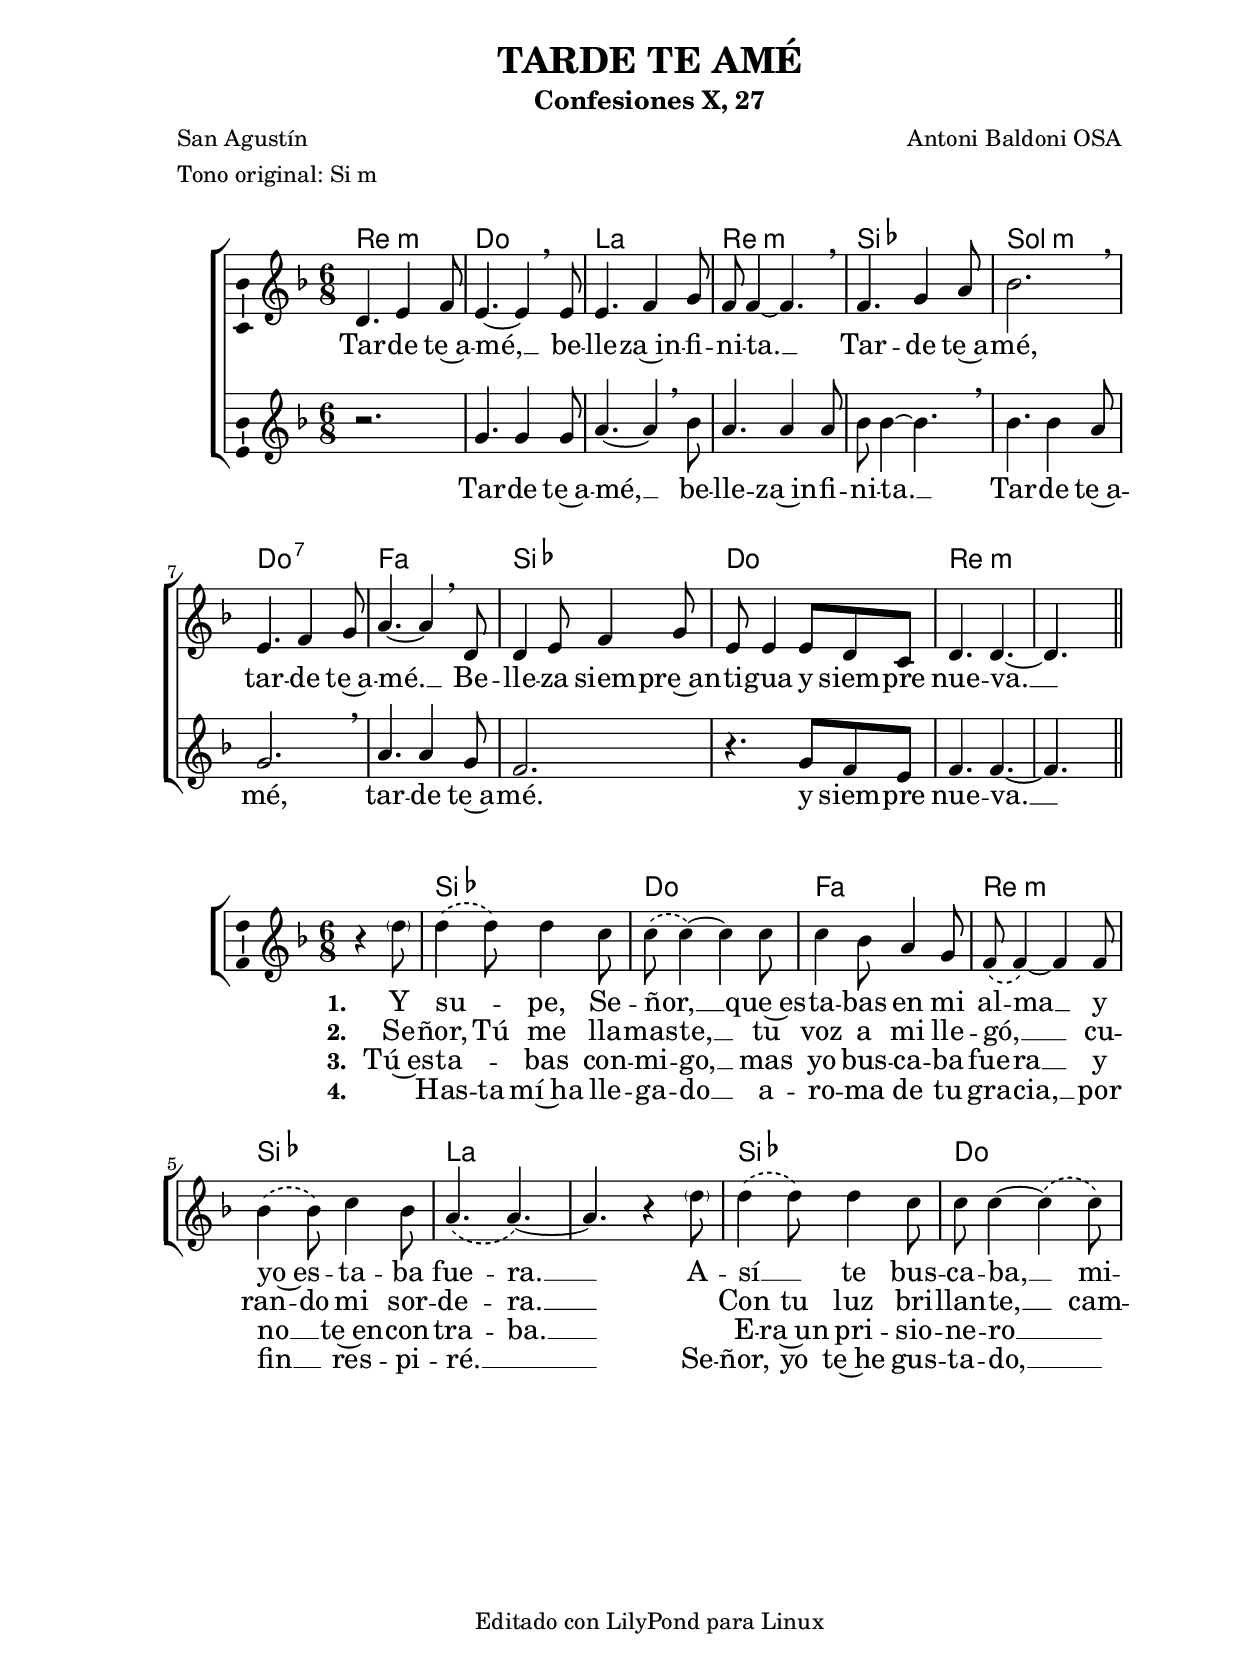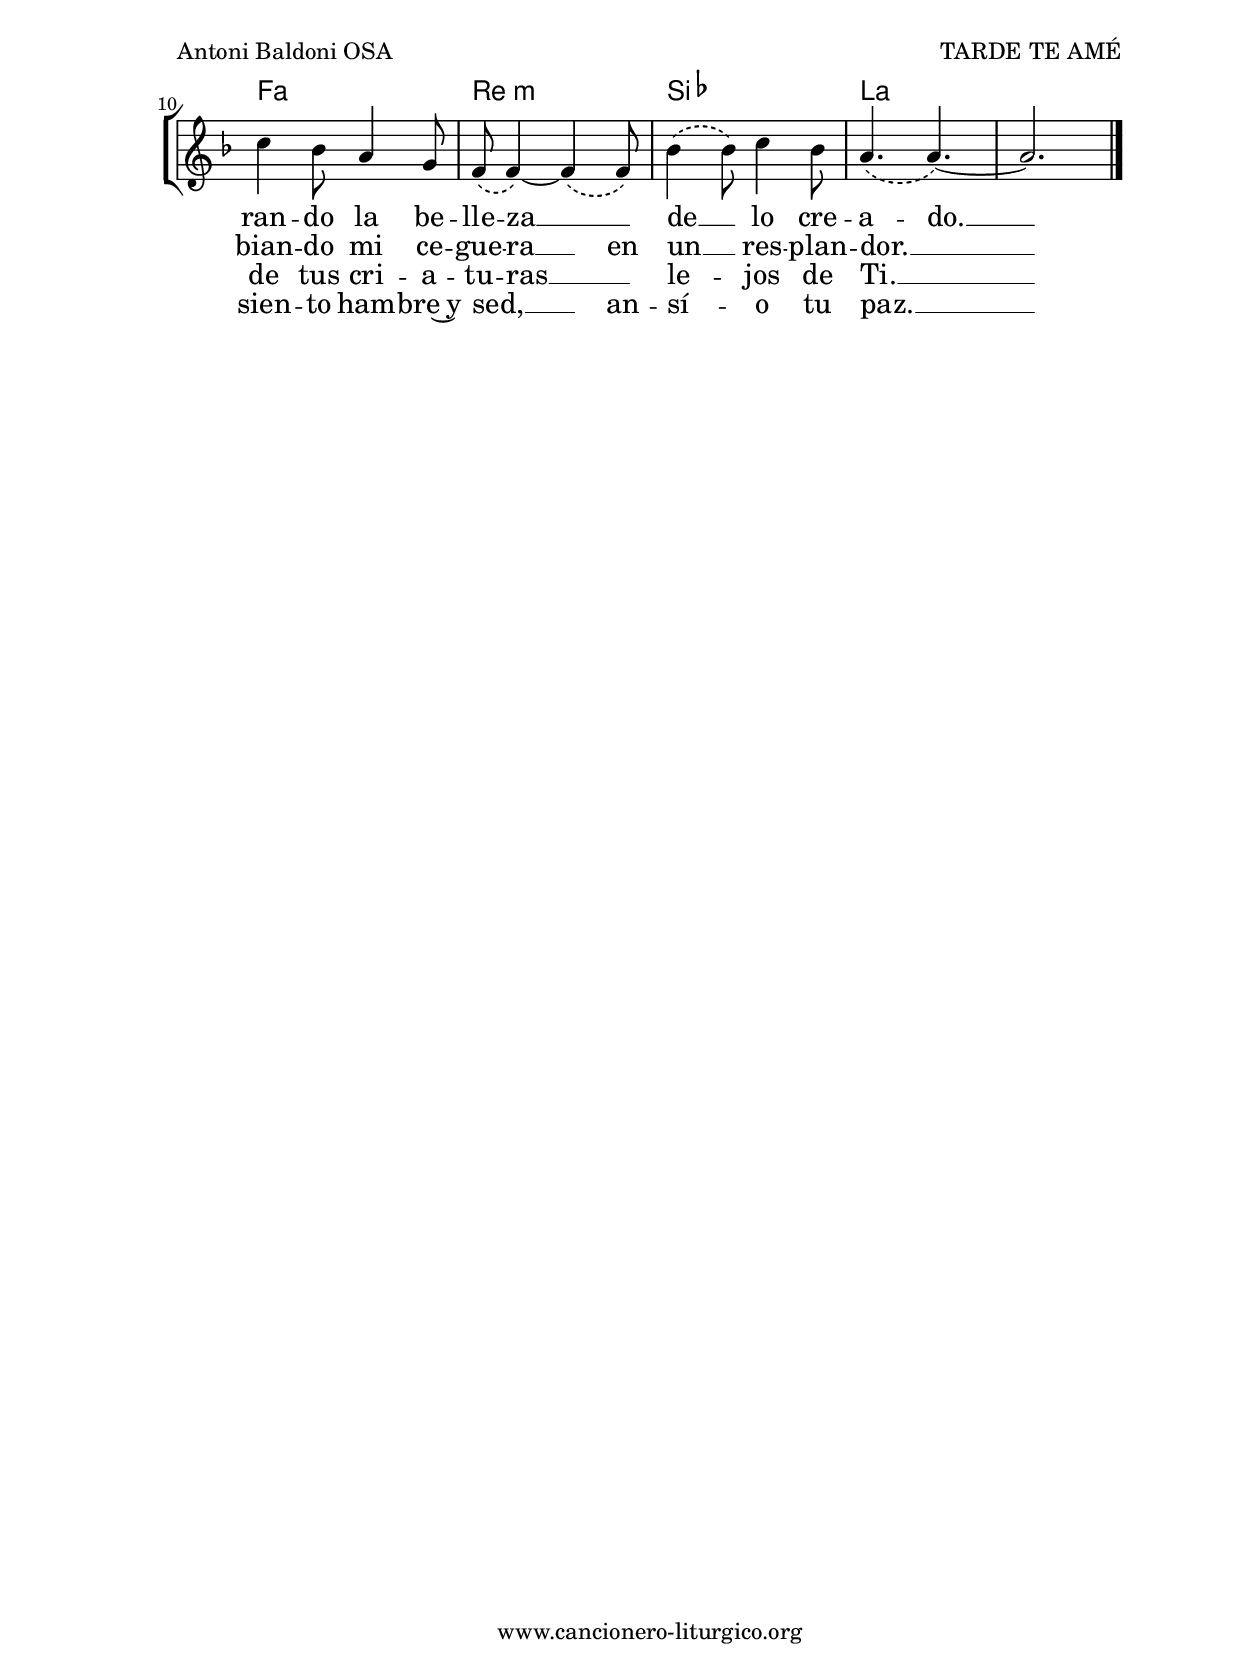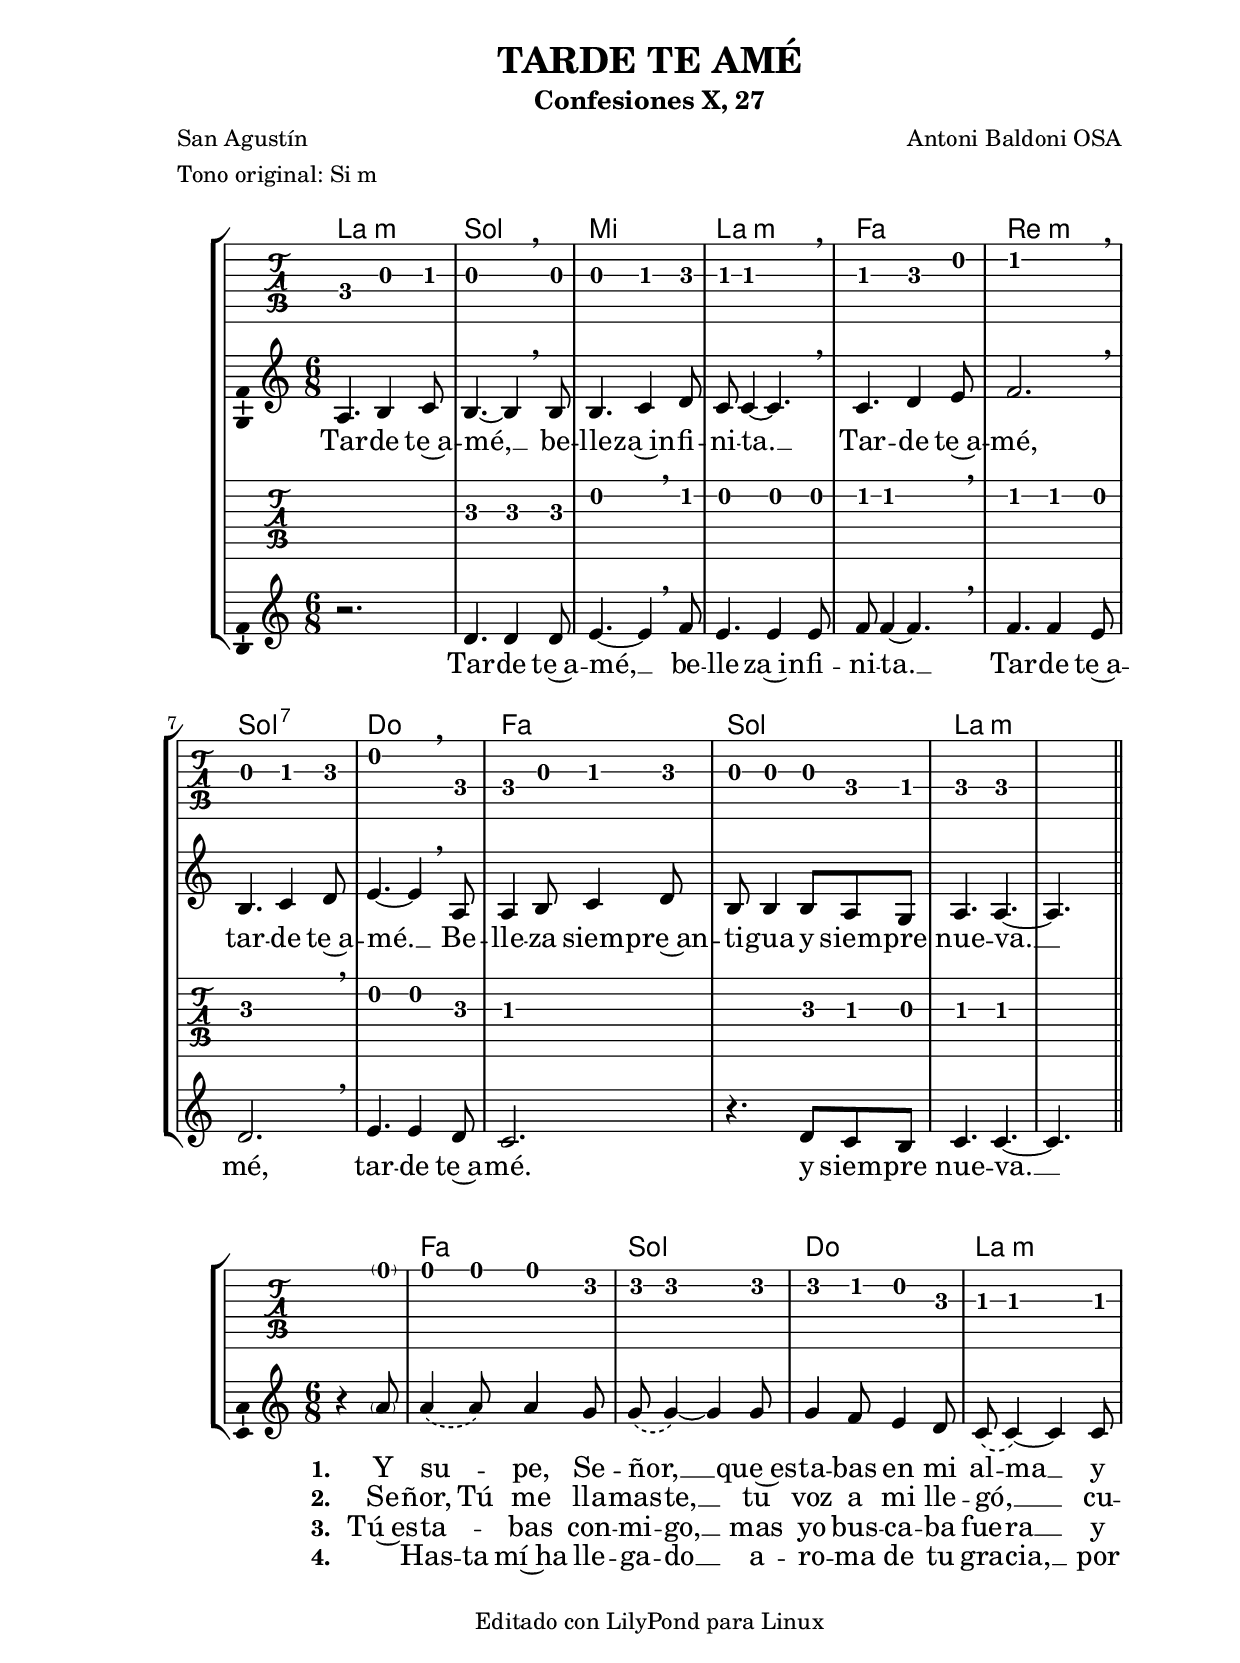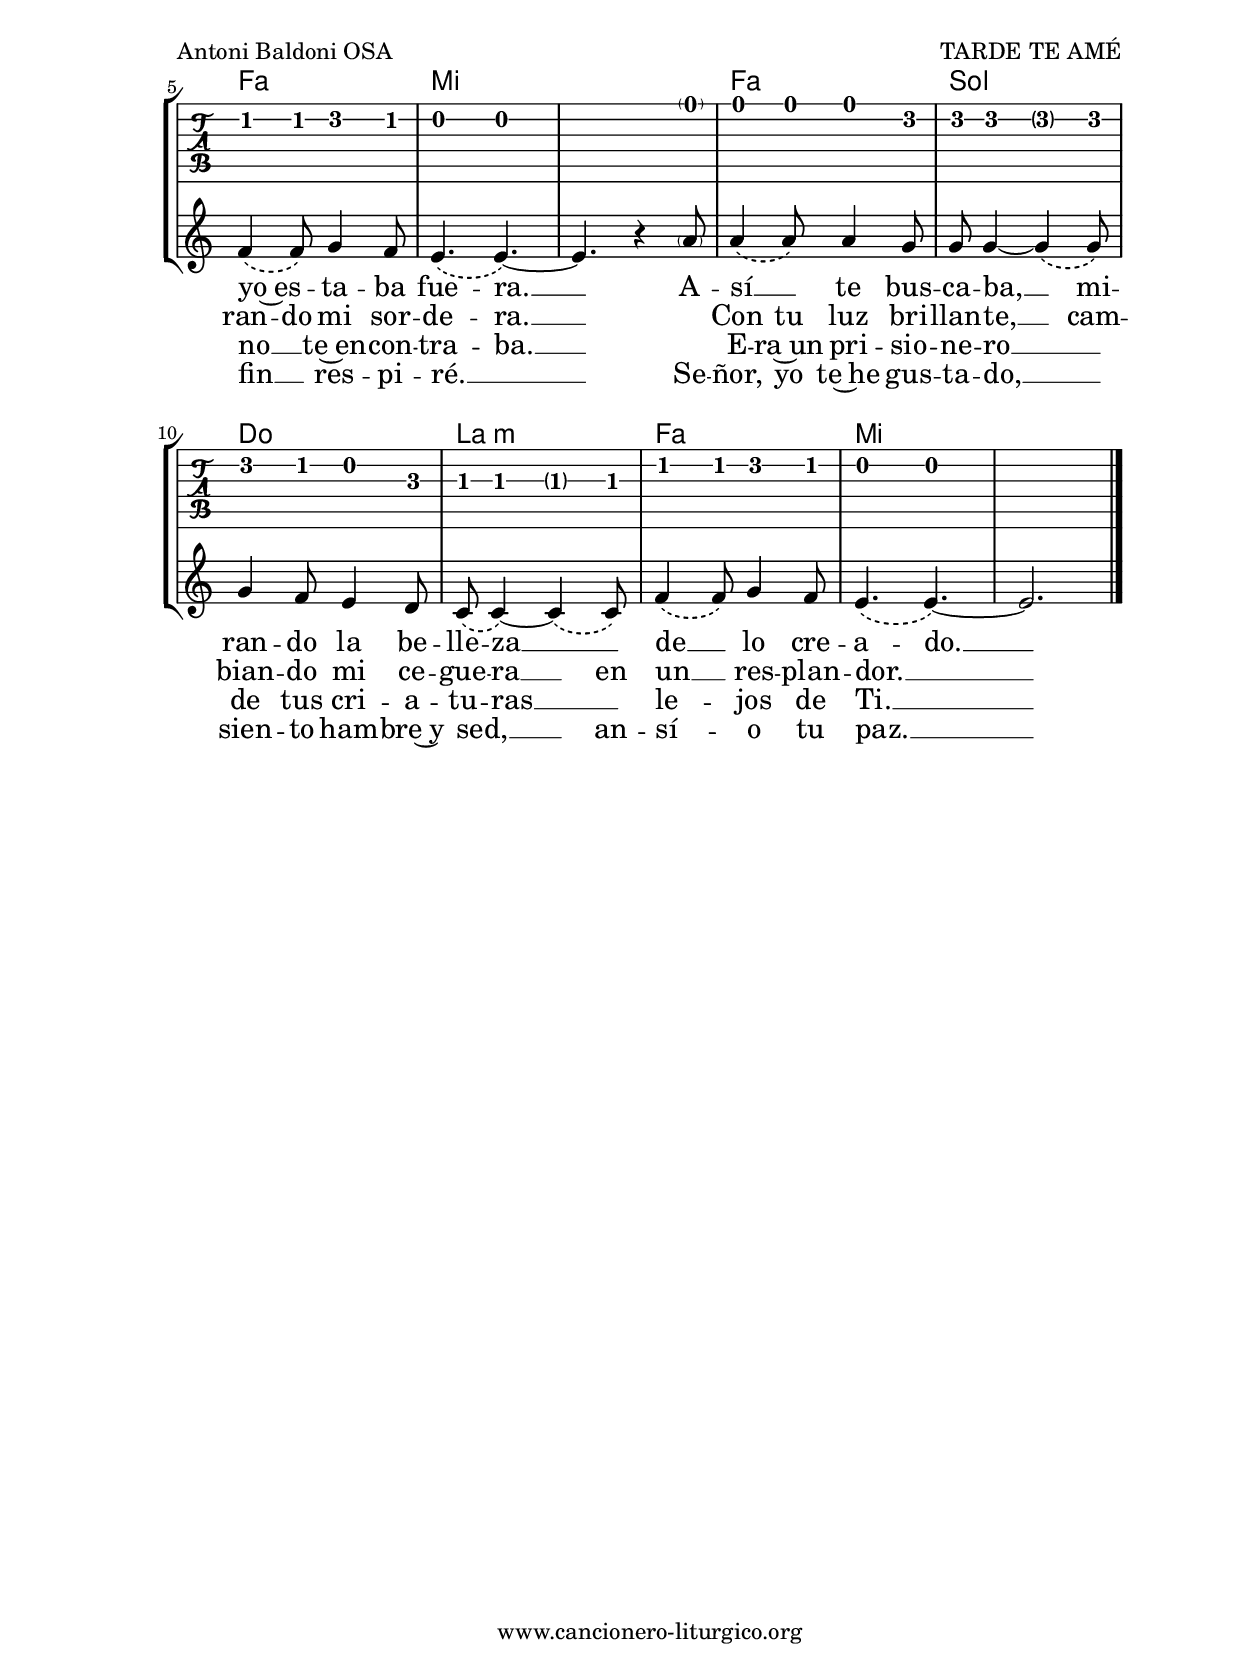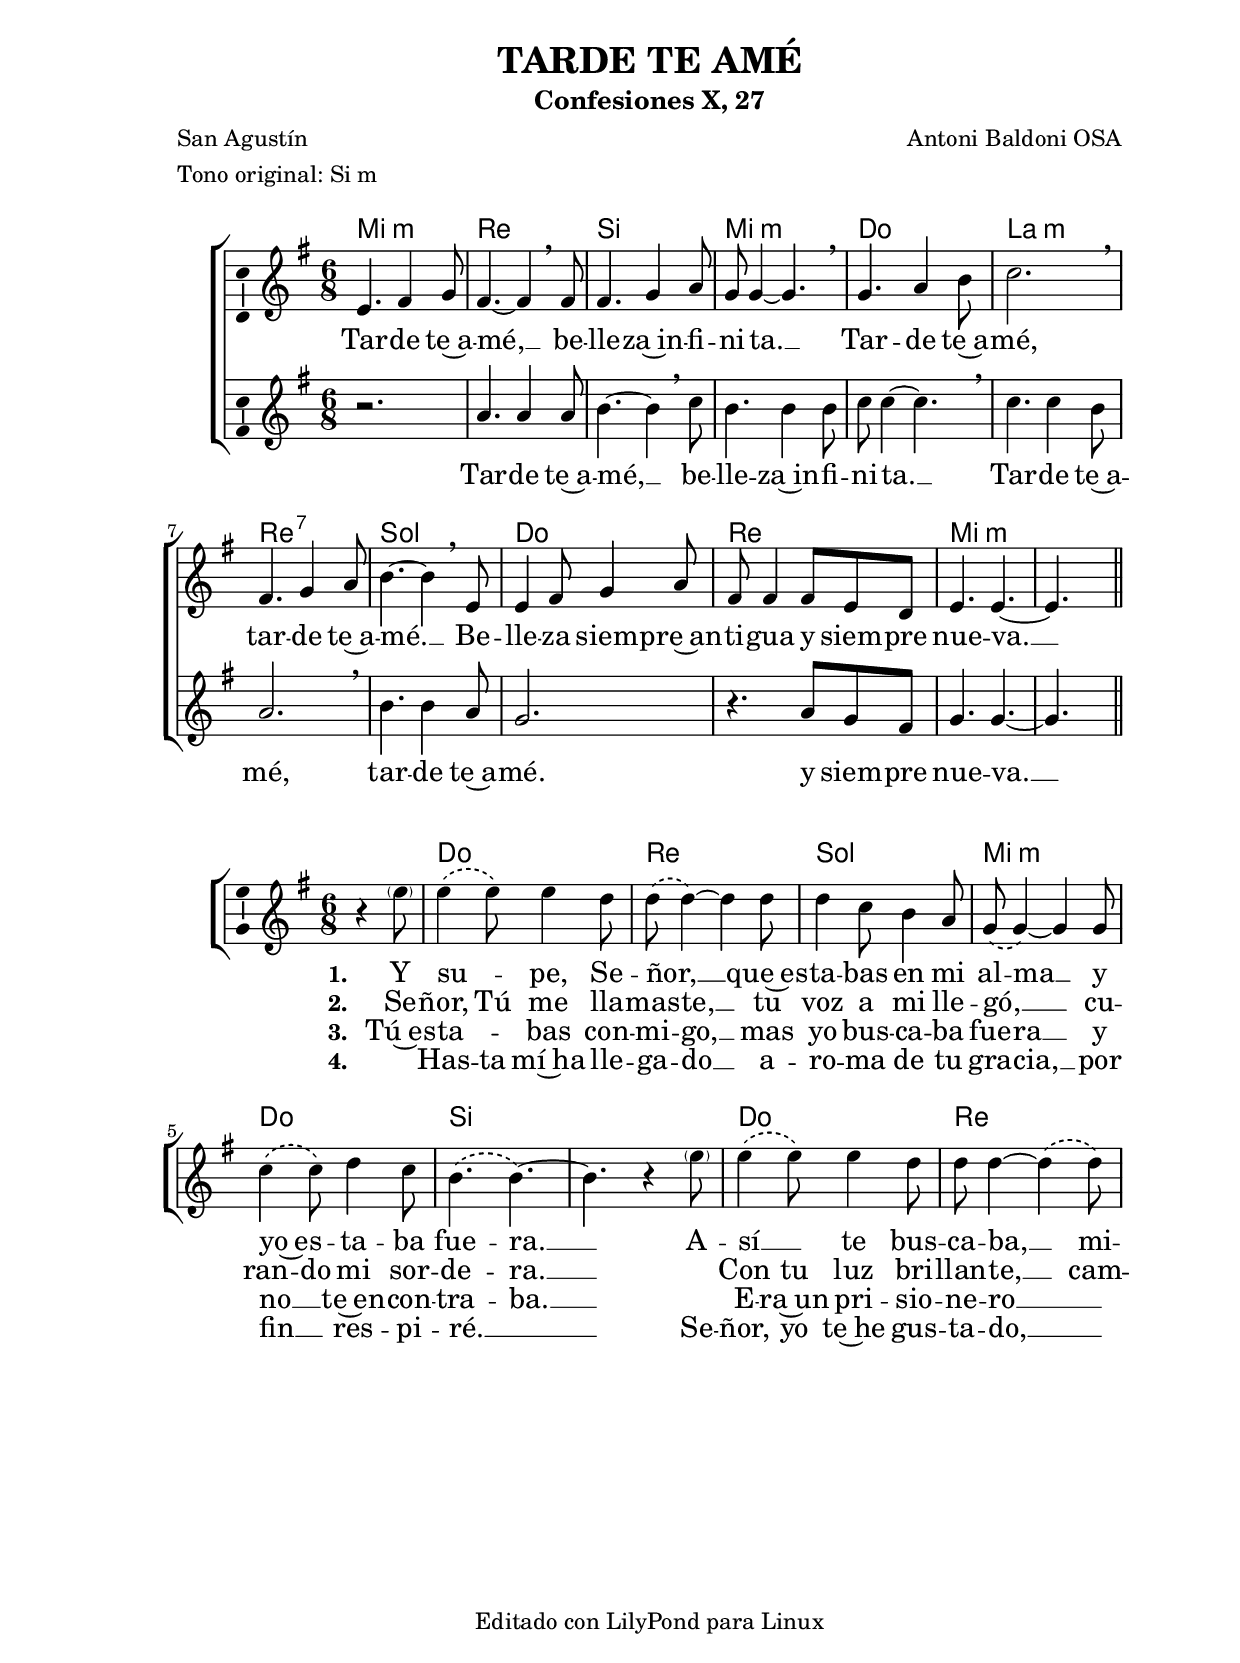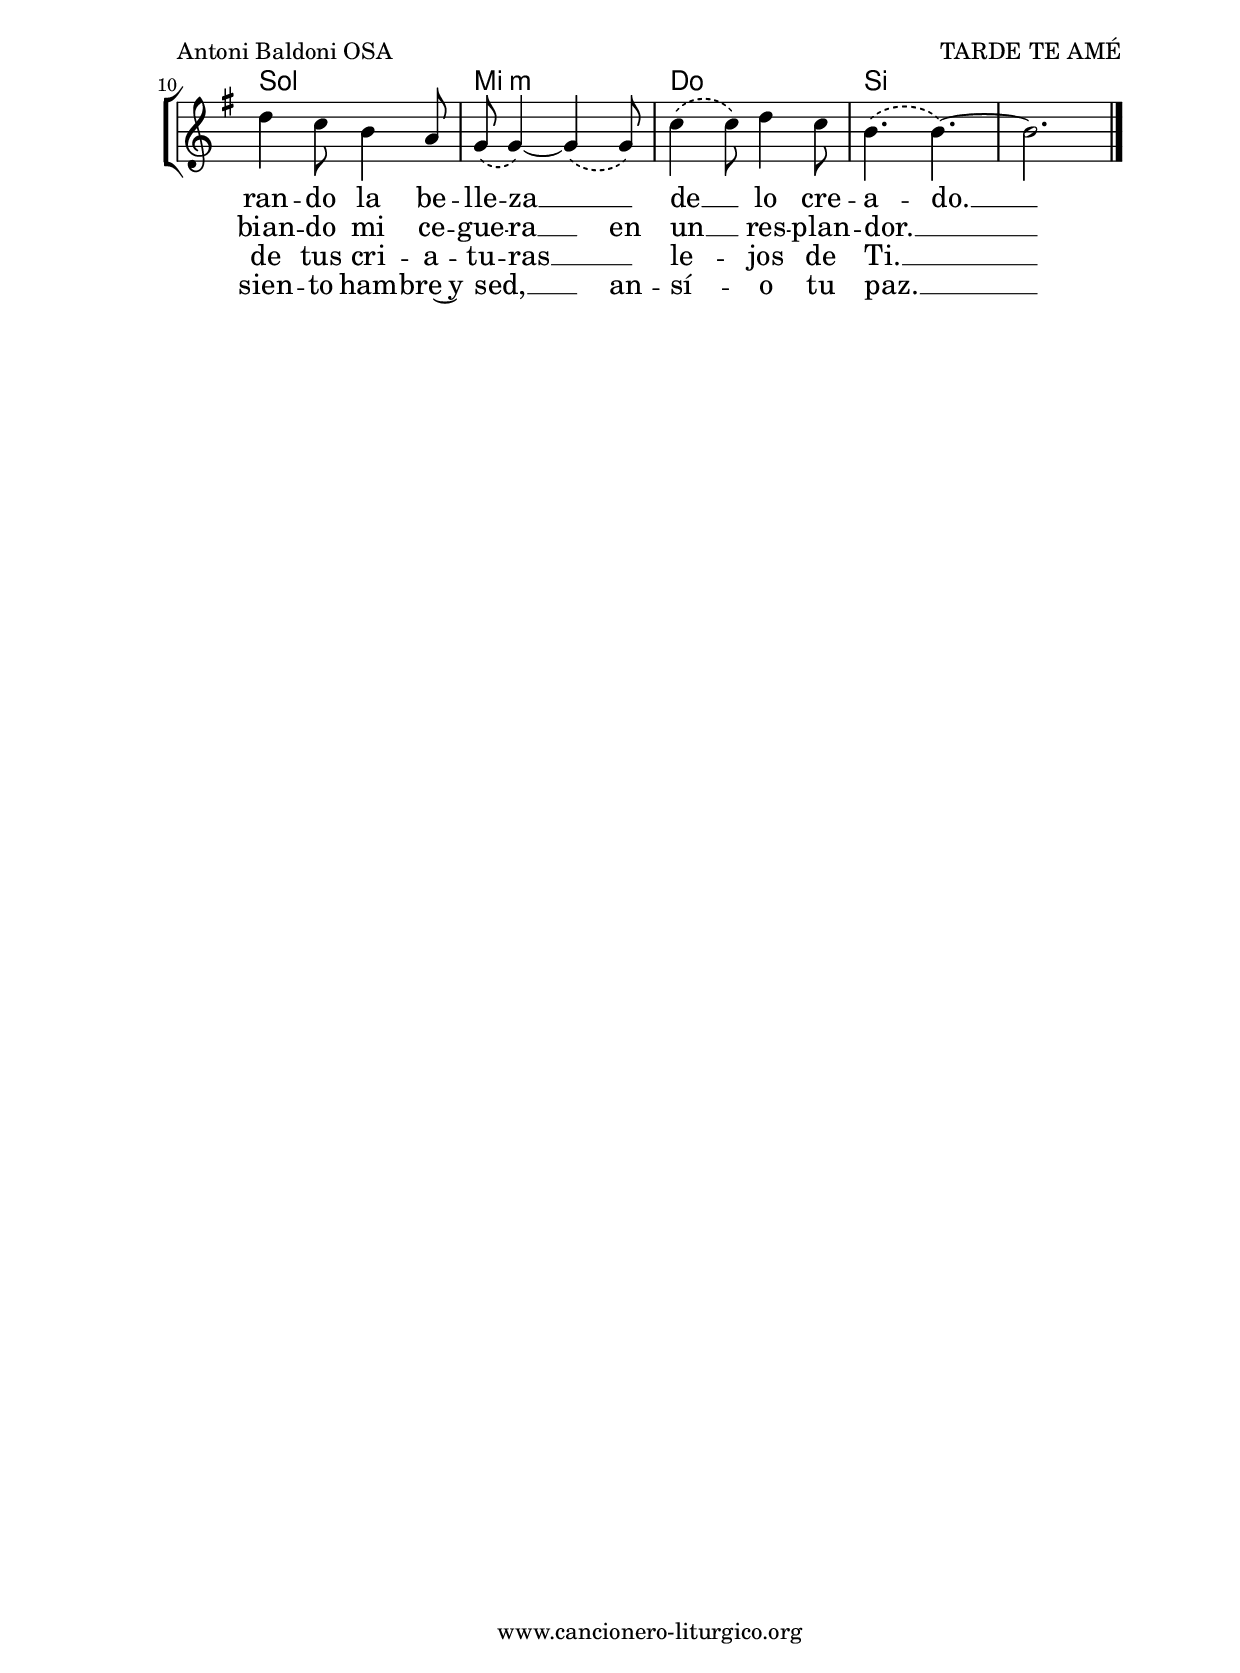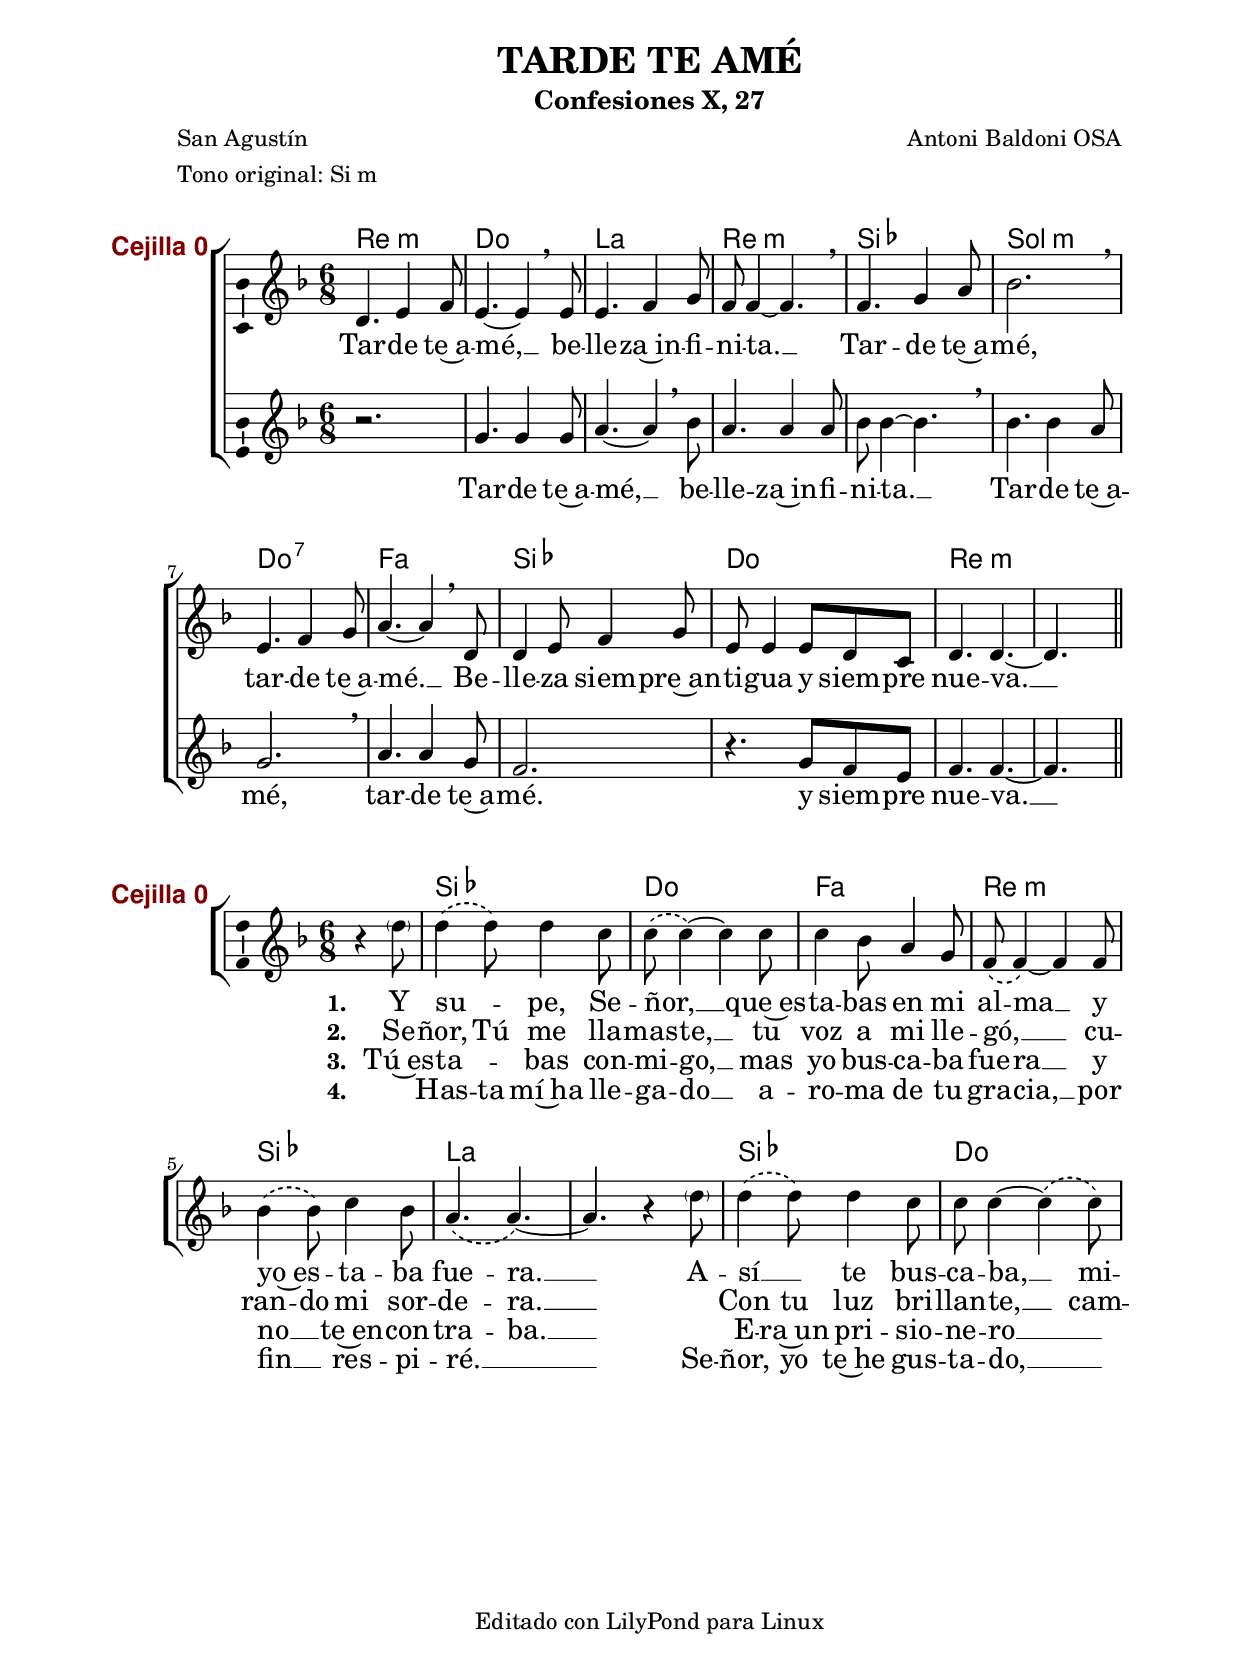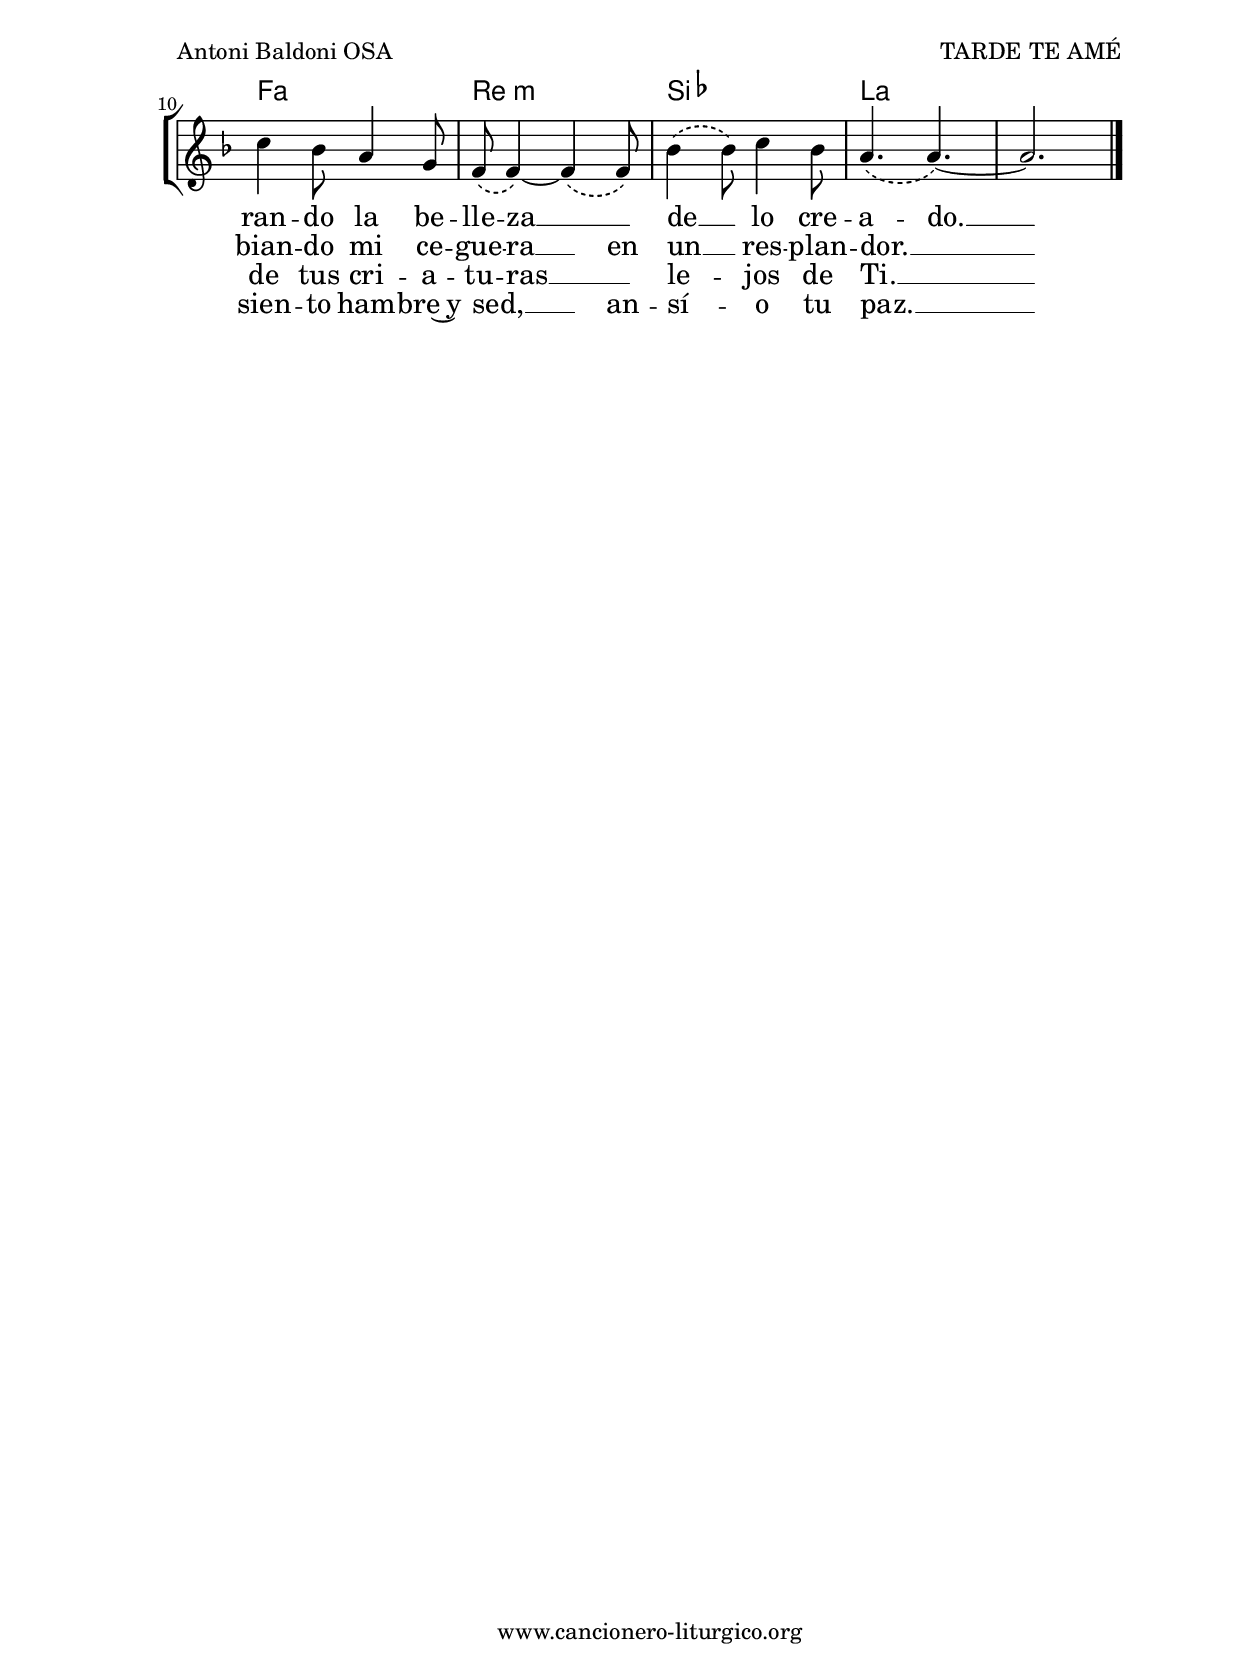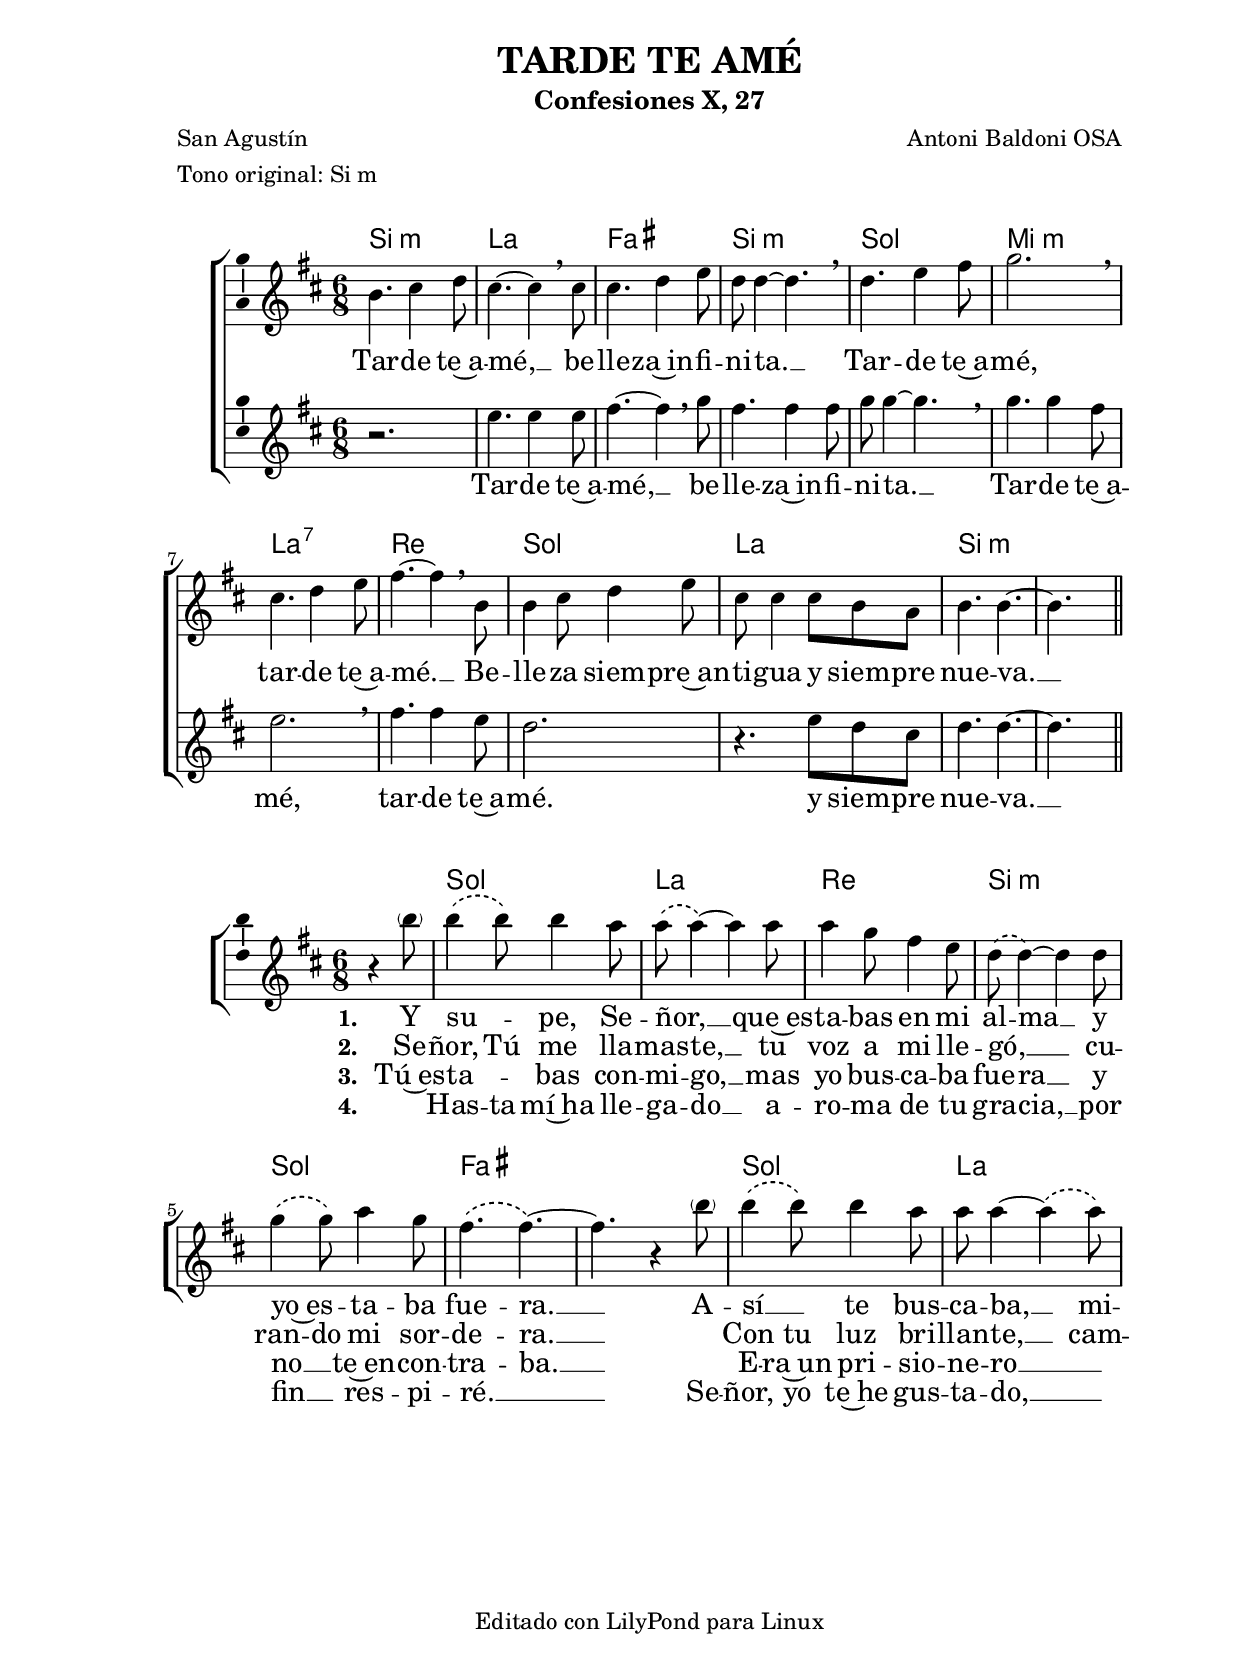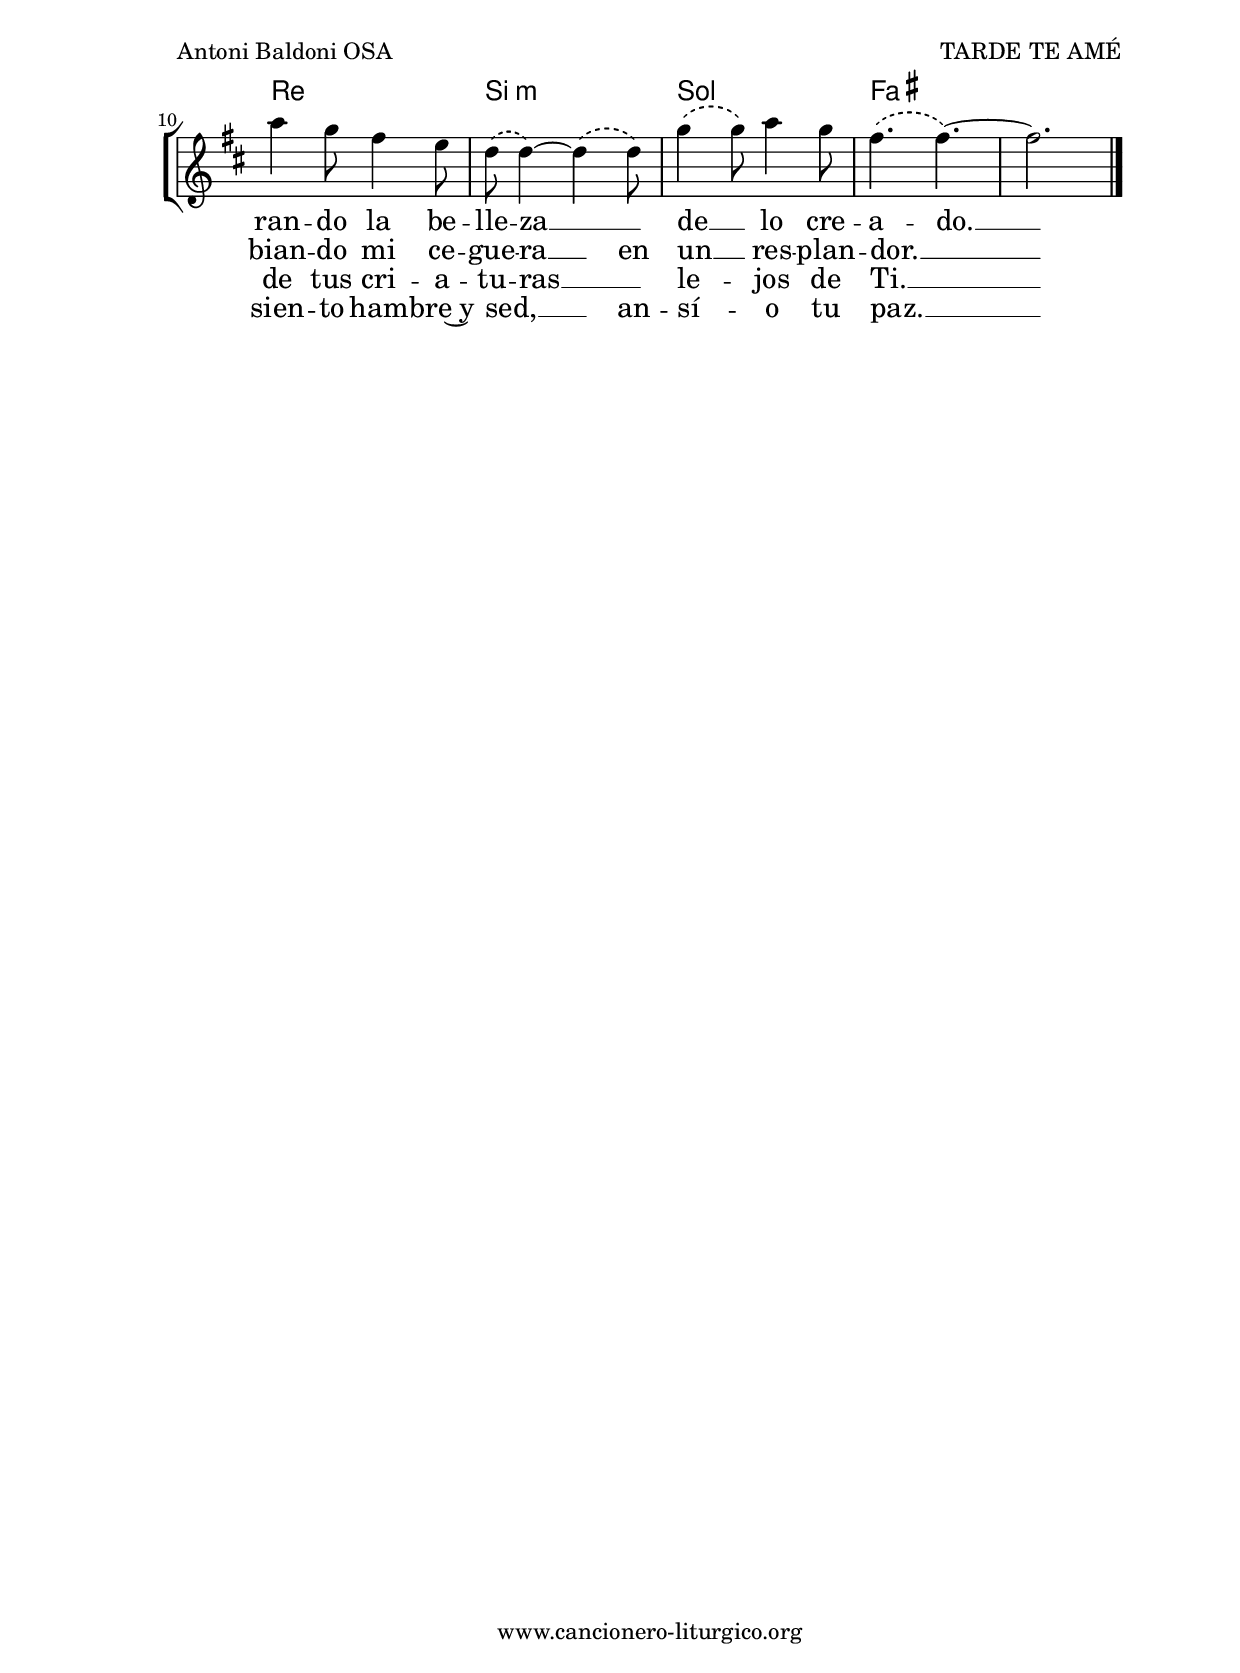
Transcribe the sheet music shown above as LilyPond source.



%versión de lilypond para la que se ha escrito esta partitura:
\version "2.16.0"

	%Tamaño papel
	#(set-default-paper-size "a4")
	%Tamaño partitura
	#(set-global-staff-size 20)
	%No responde al pulsar sobre una nota
	#(ly:set-option 'point-and-click #f)

%parámetros del encabezamiento:
\header {
	title = "TARDE TE AMÉ"
	subtitle = "Confesiones X, 27"
	composer = "Antoni Baldoni OSA"
	poet = "San Agustín"
	meter = "Tono original: Si m"
	arranger = ""
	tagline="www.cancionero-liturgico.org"
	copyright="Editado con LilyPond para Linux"
%	copyright=" "
	tiempo = ""
	usos = "Comunión, Gracias"
	letra = ""
	}

%parámetros asociados al papel:
\paper {
	oddHeaderMarkup = \markup {\fill-line { \on-the-fly #not-first-page \fromproperty #'header:title \on-the-fly #not-first-page \fromproperty #'header:composer }}
	evenHeaderMarkup = \markup {\fill-line { \fromproperty #'header:composer \fromproperty #'header:title }}
	#(set-paper-size "a4")
	print-page-number = ##f
	first-page-number = 1
	print-first-page-number = ##f
%	head-separation = 3.0 \cm
	top-margin = 2.0 \cm
	bottom-margin = 0.5\cm
%%%	bottom-margin = -1.0\cm
	left-margin = 3.0 \cm
	line-width = 16.0 \cm 
	indent = 8\mm
	interscoreline = 2.\mm
	between-system-space = 15\mm
%	para que las partituras no llenen la hoja:
	ragged-bottom = ##t
%	idem para la última hoja:
	ragged-last-bottom = ##f
%	para que las partituras llenen el ancho del papel:
	ragged-last = ##f
	after-title-space = 2.5 \cm
%page-count=1
%system-count=14

	%Flexible Vertical Spacing
%	markup-markup-spacing =
%	#'((basic-distance . 15) (minimum-distance . 15) (padding . 3))
	markup-system-spacing =
	#'((basic-distance . 15) (minimum-distance . 15) (padding . 3))
	system-system-spacing =
	#'((basic-distance . 15) (minimum-distance . 15) (padding . 3))
	score-system-spacing =
	#'((basic-distance . 15) (minimum-distance . 15) (padding . 5))
%	top-system-spacing = % header
%	#'((basic-distance . 8) (minimum-distance . 0) (padding . 0))
%	top-markup-spacing =
%	#'((basic-distance . 20) (minimum-distance . 20) (padding . 0))
	last-bottom-spacing = % footer
	#'((basic-distance . 5) (minimum-distance . 5) (padding . 0))
%	score-markup-spacing =
%	#'((basic-distance . 16) (minimum-distance . 13) (padding . 0))

	}


%parámetros que afectan a toda la partitura:
global = {
	%clave de sol (G):
	\clef G
	%armadura:
	\transpose b d'
	\key b \minor
	\tempo 4=100
	\set Score.tempoHideNote = ##t
	}


acordespoli = {
	\italianChords
	\chordmode {
	\transpose b d'
{

b2.:m a fis b:m g e:m a:7 d g a b:m
b4.:m

}
}
}

acordes = {
	\italianChords
	\chordmode {
	\transpose b d'
{

%b4.:m
s4.
g2. a d b:m g fis fis g a d b:m g fis fis

	}
	}
}


melopoliuno = 
	\transpose b d'
{

\time 6/8

\relative c'{

b4. cis4 d8
cis4.~cis4 \breathe cis8
cis4. d4 e8
d8 d4~d4. \breathe
d4. e4 fis8
g2. \breathe
cis,4. d4 e8
fis4.~fis4 \breathe b,8
b4 cis8 d4 e8
cis8 cis4 cis8 b a
b4. b~
b4. s4.


\bar "||"
}
}


melopolidos = 
	\transpose b d'
{

\time 6/8

\relative c'{

r2.
e4. e4 e8
fis4.~fis4 \breathe g8
fis4. fis4 fis8
g8 g4~g4. \breathe
g4. g4 fis8
e2. \breathe
fis4. fis4 e8
d2.
r4. e8 d cis
d4. d~
d4. s4.


\bar "||"
}
}

melodia = 
	\transpose b d'
{
\time 6/8

\relative c''{

\phrasingSlurDashed

\partial4.
r4 \parenthesize b8
b4 \(b8\) b4 a8
a8 \(a4\)~a4 a8
a4 g8 fis4 e8
d8 \(d4\)~d4 d8
g4 \(g8\) a4 g8
fis4. \(fis4.\)~
fis4. r4 \parenthesize b8
b4 \(b8\) b4 a8
a8 a4~a4 \(a8\)
a4 g8 fis4 e8
d8 \(d4\)~d4 \(d8\)
g4 \(g8\) a4 g8
fis4. \(fis4.\)~
fis2.

\bar "|."

}
}


textopoliuno = \lyricmode {
Tar -- de te~a -- mé, __
be -- lle -- za~in -- fi -- ni -- ta. __
Tar -- de te~a -- mé,
tar -- de te~a -- mé. __
Be -- lle -- za siem -- pre~an -- ti -- gua
y siem -- pre nue -- va. __

	}

textopolidos = \lyricmode {
Tar -- de te~a -- mé, __
be -- lle -- za~in -- fi -- ni -- ta. __
Tar -- de te~a -- mé,
tar -- de te~a -- mé.
y siem -- pre nue -- va. __

	}

texto = \lyricmode {
\set stanza =#"1. "
Y su -- _ pe, Se -- ñor, __ _
que~es -- ta -- bas en mi al -- ma __
y yo~es -- _ ta -- ba fue -- ra. __
A -- sí __ _ te bus -- ca -- ba, __
mi -- ran -- do la be -- lle -- za __ _
de __ _ lo cre -- a -- do. __

}

textodos = \lyricmode {
\set stanza =#"2. "
Se -- ñor, Tú me lla -- mas -- te, __
tu voz a mi lle -- gó, __ _
cu -- ran -- do mi sor -- de -- ra. __
"  " Con tu luz bri -- llan -- te, __
cam -- bian -- do mi ce -- gue -- ra __
en un __ _ res -- plan -- dor. __ _

}

textotres = \lyricmode {
\set stanza =#"3. "
Tú~es -- ta -- _ bas con -- mi -- go, __
mas yo bus -- ca -- ba fue -- ra __
y no __ _ te~en -- con -- tra -- ba. __
"  " E -- ra~un pri -- sio -- ne -- ro __ _
de tus cri -- a -- tu -- ras __ _
le -- _ jos de Ti. __ _

}

textocuatro = \lyricmode {
\set stanza =#"4. "
"  " Has -- ta mí~ha lle -- ga -- do __
a -- ro -- ma de tu gra -- cia, __
por fin __ _ res -- pi -- ré. __ _
Se -- ñor, yo te~he gus -- ta -- do, __ _
sien -- to ham -- bre~y sed, __ _
an -- sí -- _ o tu paz. __ _

}


acordespoliStaff = \context ChordNames = acordespoliStaff <<
	\set chordChanges = ##t
	\acordespoli
	>>

acordesStaff = \context ChordNames = acordesStaff <<
	\set chordChanges = ##t
	\acordes
	>>


%%%%%%%%%%%%%%%%%%%%%%%%%%%%%%%%%%% CEJILLA %%%%%%%%%%%%%%%%%%%%%%%%%%%%%%%%%%%
acordespolicejilla = {
%%%	\override ChordNames.ChordName #'font-size = #-1
%%%	\override ChordNames.ChordName #'font-series = #'bold
	\transpose c c {
		\acordespoli
		}
	}

acordespolicejillaStaff = \context ChordNames = acordespolicejillaStaff <<
	\set Staff.instrumentName = \markup \with-color #darkred \larger \bold \sans "Cejilla 0"
	\set chordChanges = ##t
	\acordespolicejilla
	>>
acordescejilla = {
%%%	\override ChordNames.ChordName #'font-size = #-1
%%%	\override ChordNames.ChordName #'font-series = #'bold
	\transpose c c {
		\acordes
		}
	}

acordescejillaStaff = \context ChordNames = acordescejillaStaff <<
	\set Staff.instrumentName = \markup \with-color #darkred \larger \bold \sans "Cejilla 0"
	\set chordChanges = ##t
	\acordescejilla
	>>
%%%%%%%%%%%%%%%%%%%%%%%%%%%%%%%%%%% CEJILLA %%%%%%%%%%%%%%%%%%%%%%%%%%%%%%%%%%%


vozpoliunoStaff = \context Voice = vozpoliunoStaff
\with {\consists "Ambitus_engraver"}
<<
%	\set Staff.instrumentName = ""
%	\set Staff.shortInstrumentName = ""
%	\set Staff.midiInstrument = #"clarinet"
%	\set Staff.midiInstrument = #"cello"
	\set Staff.midiInstrument = #"flute"
%	\set Staff.midiInstrument = #"electric guitar (jazz)"
%	\set Staff.midiInstrument = #"english horn"
%	\set Staff.midiInstrument = #"violin"
%	\set Staff.midiInstrument = #"glockenspiel"
	\set Staff.midiMinimumVolume = #0.7
	\set Staff.midiMaximumVolume = #0.9
	\global
	\melopoliuno
	>>

vozpolidosStaff = \context Voice = vozpolidosStaff
\with {\consists "Ambitus_engraver"}
<<
%	\set Staff.instrumentName = ""
%	\set Staff.shortInstrumentName = ""
%	\set Staff.midiInstrument = #"clarinet"
%	\set Staff.midiInstrument = #"cello"
	\set Staff.midiInstrument = #"flute"
%	\set Staff.midiInstrument = #"electric guitar (jazz)"
%	\set Staff.midiInstrument = #"english horn"
%	\set Staff.midiInstrument = #"violin"
%	\set Staff.midiInstrument = #"glockenspiel"
	\set Staff.midiMinimumVolume = #0.7
	\set Staff.midiMaximumVolume = #0.9
	\global
	\melopolidos
	>>

vozStaff = \context Voice = vozStaff
\with {\consists "Ambitus_engraver"}
<<
%	\set Staff.instrumentName = ""
%	\set Staff.shortInstrumentName = ""
%	\set Staff.midiInstrument = #"clarinet"
%	\set Staff.midiInstrument = #"cello"
	\set Staff.midiInstrument = #"flute"
%	\set Staff.midiInstrument = #"electric guitar (jazz)"
%	\set Staff.midiInstrument = #"english horn"
%	\set Staff.midiInstrument = #"violin"
%	\set Staff.midiInstrument = #"glockenspiel"
	\set Staff.midiMinimumVolume = #0.7
	\set Staff.midiMaximumVolume = #0.9
	\global
	\melodia
	>>


textopoliunoStaff = \context Lyrics = textopoliunoStaff <<
	\lyricsto vozpoliunoStaff \textopoliuno
	>>

textopolidosStaff = \context Lyrics = textopolidosStaff <<
	\lyricsto vozpolidosStaff \textopolidos
	>>

textoStaff = \context Lyrics = textoStaff <<
	\lyricsto vozStaff \texto
	>>

textodosStaff = \context Lyrics = textodosStaff <<
	\lyricsto vozStaff \textodos
	>>

textotresStaff = \context Lyrics = textotresStaff <<
	\lyricsto vozStaff \textotres
	>>

textocuatroStaff = \context Lyrics = textocuatroStaff <<
	\lyricsto vozStaff \textocuatro
	>>


\book {
	\score {
		\context ChoirStaff {
%			\override StaffGroup.SystemStartBracket #'collapse-height = #1
%			\override Score.SystemStartBar #'collapse-height = #1
			<<
			\acordespoliStaff
			\vozpoliunoStaff
			\textopoliunoStaff
			\vozpolidosStaff
			\textopolidosStaff
			>>
			}
		\layout {
	 		\context {
				\Lyrics
				\override LyricText #'font-size = #2
				}
	 		 \context {
				\Score
				\override StaffSymbol #'staff-space = #(magstep +3)
				}
			}
		}
	\score {
		\context ChoirStaff {
			\override StaffGroup.SystemStartBracket #'collapse-height = #1
			\override Score.SystemStartBar #'collapse-height = #1
			<<
			\acordesStaff
			\vozStaff
			\textoStaff
			\textodosStaff
			\textotresStaff
			\textocuatroStaff
			>>
			}
		\layout {
	 		\context {
				\Lyrics
				\override LyricText #'font-size = #2
				}
	 		 \context {
				\Score
				\override StaffSymbol #'staff-space = #(magstep +3)
				}
			}
		}
	\score {
		\unfoldRepeats
		\context ChoirStaff {
			<<
			\acordespoliStaff
			\vozpoliunoStaff
			\vozpolidosStaff
			>>
			<<
			\acordesStaff
			\vozStaff
			>>
			}
		\midi {
	 		\context {
	 			\Score
				tempoWholesPerMinute = #(ly:make-moment 70 4)
				}
			}
		}
	}


%Partitura para guitarra
#(define output-suffix "G")
\book {
	\score {
		\context ChoirStaff {
%			\override StaffGroup.SystemStartBracket #'collapse-height = #1
%			\override Score.SystemStartBar #'collapse-height = #1
			<<
			\acordespolicejillaStaff
			\vozpoliunoStaff
			\textopoliunoStaff
			\vozpolidosStaff
			\textopolidosStaff
			>>
			}
		\layout {
%%%%%%%%%%%%%%%%%%%%%%%%%%%%%%%%%%% CEJILLA %%%%%%%%%%%%%%%%%%%%%%%%%%%%%%%%%%%
			\context {
				\ChordNames \consists Instrument_name_engraver
				}
%%%%%%%%%%%%%%%%%%%%%%%%%%%%%%%%%%% CEJILLA %%%%%%%%%%%%%%%%%%%%%%%%%%%%%%%%%%%
	 		\context {
				\Lyrics
				\override LyricText #'font-size = #2
				}
	 		 \context {
				\Score
				\override StaffSymbol #'staff-space = #(magstep +3)
				}
			}
		}
	\score {
		\context ChoirStaff {
			\override StaffGroup.SystemStartBracket #'collapse-height = #1
			\override Score.SystemStartBar #'collapse-height = #1
			<<
			\acordescejillaStaff
			\vozStaff
			\textoStaff
			\textodosStaff
			\textotresStaff
			\textocuatroStaff
			>>
			}
		\layout {
%%%%%%%%%%%%%%%%%%%%%%%%%%%%%%%%%%% CEJILLA %%%%%%%%%%%%%%%%%%%%%%%%%%%%%%%%%%%
			\context {
				\ChordNames \consists Instrument_name_engraver
				}
%%%%%%%%%%%%%%%%%%%%%%%%%%%%%%%%%%% CEJILLA %%%%%%%%%%%%%%%%%%%%%%%%%%%%%%%%%%%
	 		\context {
				\Lyrics
				\override LyricText #'font-size = #2
				}
	 		 \context {
				\Score
				\override StaffSymbol #'staff-space = #(magstep +3)
				}
			}
		}
	}


#(define output-suffix "C")
\book {
	\score {
		\context ChoirStaff {
%			\override StaffGroup.SystemStartBracket #'collapse-height = #1
%			\override Score.SystemStartBar #'collapse-height = #1
\transpose c d
			<<
			\acordespoliStaff
			\vozpoliunoStaff
			\textopoliunoStaff
			\vozpolidosStaff
			\textopolidosStaff
			>>
			}
		\layout {
	 		\context {
				\Lyrics
				\override LyricText #'font-size = #2
				}
	 		 \context {
				\Score
				\override StaffSymbol #'staff-space = #(magstep +3)
				}
			}
		}
	\score {
		\context ChoirStaff {
			\override StaffGroup.SystemStartBracket #'collapse-height = #1
			\override Score.SystemStartBar #'collapse-height = #1
\transpose c d
			<<
			\acordesStaff
			\vozStaff
			\textoStaff
			\textodosStaff
			\textotresStaff
			\textocuatroStaff
			>>
			}
		\layout {
	 		\context {
				\Lyrics
				\override LyricText #'font-size = #2
				}
	 		 \context {
				\Score
				\override StaffSymbol #'staff-space = #(magstep +3)
				}
			}
		}
	}


#(define output-suffix "S")
\book {
	\score {
		\context ChoirStaff {
%			\override StaffGroup.SystemStartBracket #'collapse-height = #1
%			\override Score.SystemStartBar #'collapse-height = #1
\transpose c a
			<<
			\acordespoliStaff
			\vozpoliunoStaff
			\textopoliunoStaff
			\vozpolidosStaff
			\textopolidosStaff
			>>
			}
		\layout {
	 		\context {
				\Lyrics
				\override LyricText #'font-size = #2
				}
	 		 \context {
				\Score
				\override StaffSymbol #'staff-space = #(magstep +3)
				}
			}
		}
	\score {
		\context ChoirStaff {
			\override StaffGroup.SystemStartBracket #'collapse-height = #1
			\override Score.SystemStartBar #'collapse-height = #1
\transpose c a
			<<
			\acordesStaff
			\vozStaff
			\textoStaff
			\textodosStaff
			\textotresStaff
			\textocuatroStaff
			>>
			}
		\layout {
	 		\context {
				\Lyrics
				\override LyricText #'font-size = #2
				}
	 		 \context {
				\Score
				\override StaffSymbol #'staff-space = #(magstep +3)
				}
			}
		}
	}


%%%%%%%%%%%%%%%%%%%%%%%%%%%%%%%%%%% CIFRADO %%%%%%%%%%%%%%%%%%%%%%%%%%%%%%%%%%%
bandurriapoliunoStaff = \context TabStaff = bandurriapoliunoStaff <<
	\set TabStaff.stringTunings = \stringTuning <gis, cis fis b e' a'>
%	\set Staff.instrumentName = "Bandurria "
%	\set Staff.shortInstrumentName = "B "
	\override Staff.VerticalAxisGroup #'minimum-Y-extent = #'(-6.5 . 2.5)
	\override TabStaff.TabNoteHead #'font-size = #0
	\melopoliuno
	>>
bandurriapolidosStaff = \context TabStaff = bandurriapolidosStaff <<
	\set TabStaff.stringTunings = \stringTuning <gis, cis fis b e' a'>
%	\set Staff.instrumentName = "Bandurria "
%	\set Staff.shortInstrumentName = "B "
	\override Staff.VerticalAxisGroup #'minimum-Y-extent = #'(-6.5 . 2.5)
	\override TabStaff.TabNoteHead #'font-size = #0
	\melopolidos
	>>
bandurriaStaff = \context TabStaff = bandurriaStaff <<
	\set TabStaff.stringTunings = \stringTuning <gis, cis fis b e' a'>
%	\set Staff.instrumentName = "Bandurria "
%	\set Staff.shortInstrumentName = "B "
	\override Staff.VerticalAxisGroup #'minimum-Y-extent = #'(-6.5 . 2.5)
	\override TabStaff.TabNoteHead #'font-size = #0
	\melodia
	>>

#(define output-suffix "B")
\book {
	\score {
		\context StaffGroup {
%			\override StaffGroup.SystemStartBracket #'collapse-height = #1
%			\override Score.SystemStartBar #'collapse-height = #1
\transpose c g,
			<<
			\acordespoliStaff
			\bandurriapoliunoStaff
			\vozpoliunoStaff
			\textopoliunoStaff
			\bandurriapolidosStaff
			\vozpolidosStaff
			\textopolidosStaff
			>>
			}
		\layout {
	 		\context {
				\Lyrics
				\override LyricText #'font-size = #2
				}
	 		 \context {
%				\Score
%				\override StaffSymbol #'staff-space = #(magstep +3)
				}
			}
		}
	\score {
		\context StaffGroup {
%			\override StaffGroup.SystemStartBracket #'collapse-height = #1
%			\override Score.SystemStartBar #'collapse-height = #1
\transpose c g,
			<<
			\acordesStaff
			\bandurriaStaff
			\vozStaff
			\textoStaff
			\textodosStaff
			\textotresStaff
			\textocuatroStaff
			>>
			}
		\layout {
	 		\context {
				\Lyrics
				\override LyricText #'font-size = #2
				}
	 		 \context {
				\Score
%				\override StaffSymbol #'transparent = ##t
%				\override StaffSymbol #'staff-space = #(magstep +3)
				}
			}
		}
	}

%%%%%%%%%%%%%%%%%%%%%%%%%%%%%%%%%%% CIFRADO %%%%%%%%%%%%%%%%%%%%%%%%%%%%%%%%%%%


